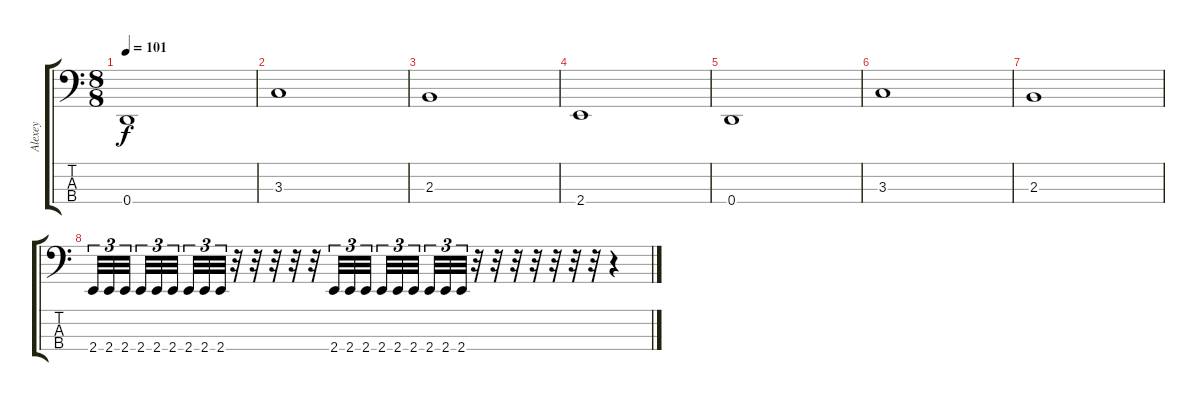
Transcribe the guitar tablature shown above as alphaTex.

\track ("Alexey" "Alexey") {instrument electricbasspick}
\staff {score tabs}
\tuning (G2 D2 A1 D1) {hide}
\ts (8 8)
\tempo 101
\clef f4
\ks c
0.4.1{dy f} |
3.3.1 |
2.3.1 |
2.4.1 |
0.4.1 |
3.3.1 |
2.3.1 |
2.4.32{tu (3 2)} 2.4.32{tu (3 2)} 2.4.32{tu (3 2) beam splitsecondary} 2.4.32{tu (3 2)} 2.4.32{tu (3 2)} 2.4.32{tu (3 2)} 2.4.32{tu (3 2)} 2.4.32{tu (3 2)} 2.4.32{tu (3 2)} r.32 r.32 r.32 r.32 r.32 2.4.32{tu (3 2)} 2.4.32{tu (3 2)} 2.4.32{tu (3 2) beam splitsecondary} 2.4.32{tu (3 2)} 2.4.32{tu (3 2)} 2.4.32{tu (3 2) beam splitsecondary} 2.4.32{tu (3 2)} 2.4.32{tu (3 2)} 2.4.32{tu (3 2)} r.32 r.32 r.32 r.32 r.32 r.32 r.32 r.4
